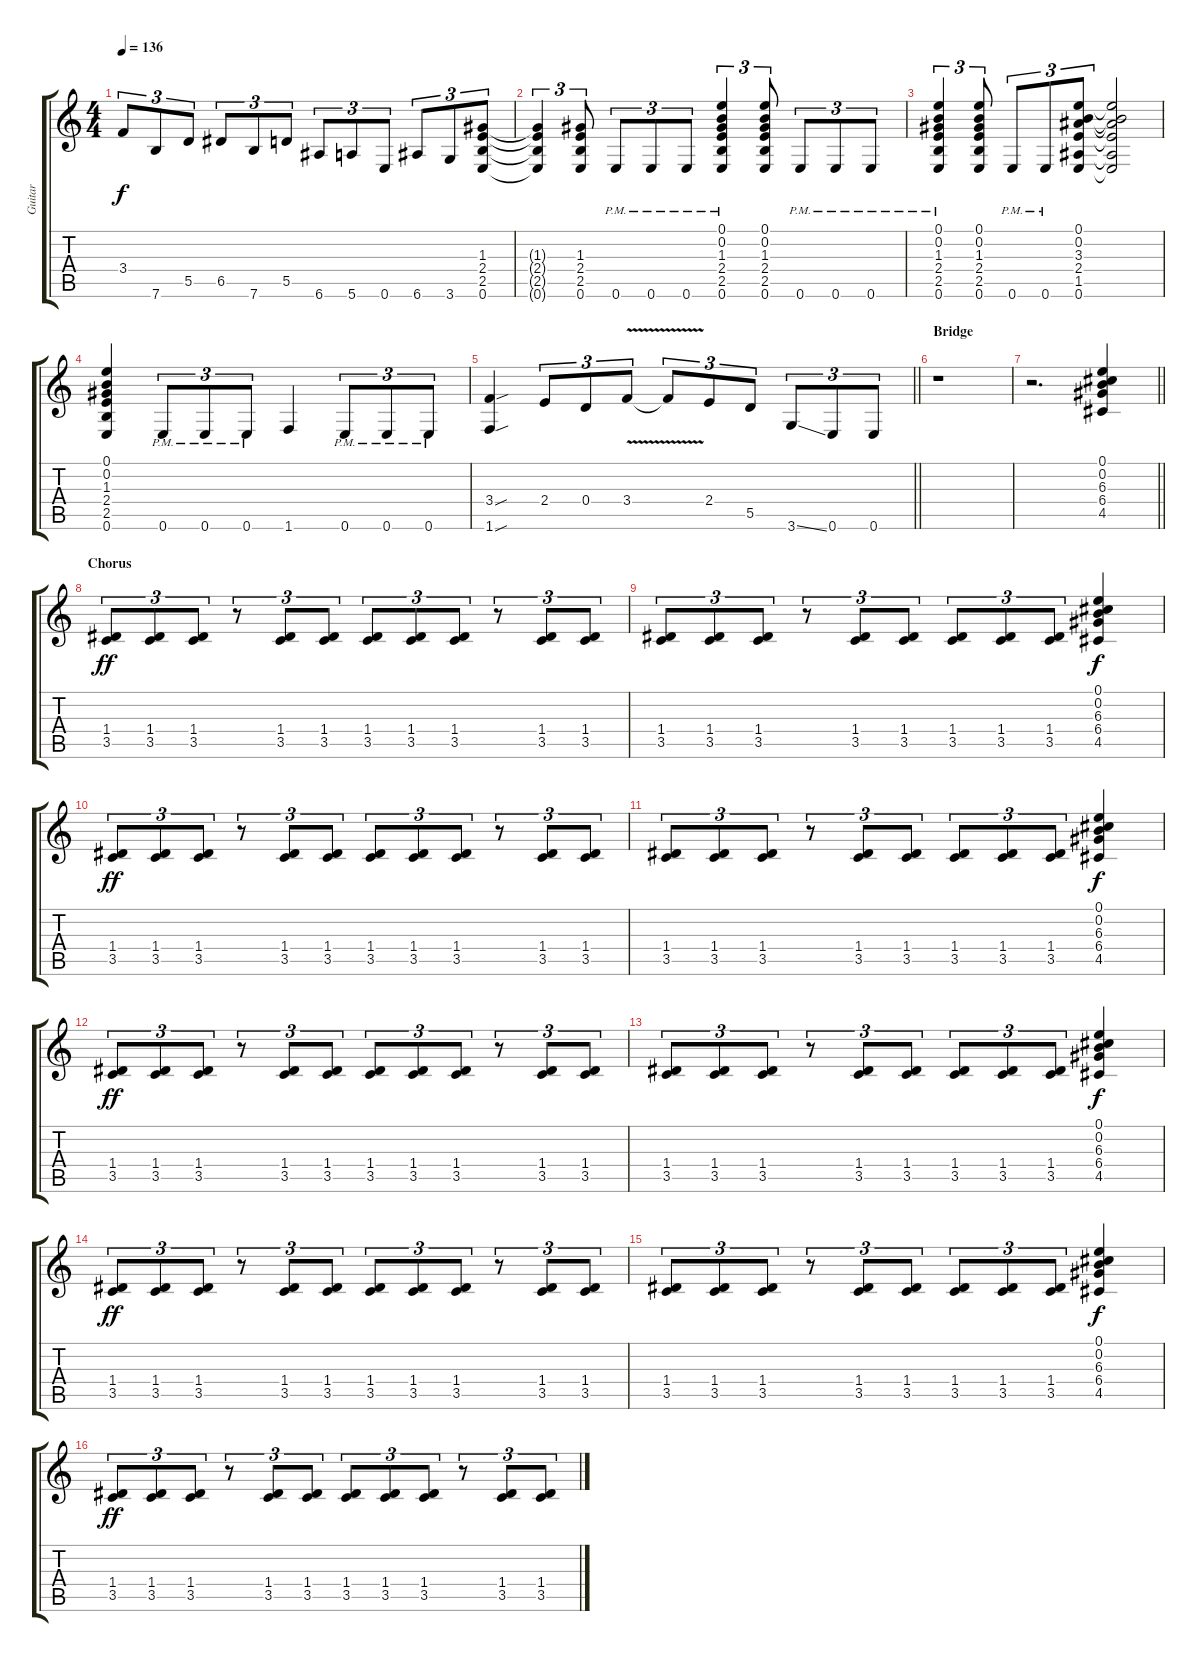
\track ("Guitar" "Guitar") {instrument distortionguitar}
\staff {score tabs}
\tuning (E4 B3 G3 D3 A2 E2) {hide}
\ts (4 4)
\tempo 136
\clef g2
\ks c
3.4.8{tu (3 2) dy f} 7.6.8{tu (3 2)} 5.5.8{tu (3 2)} 6.5.8{tu (3 2)} 7.6.8{tu (3 2)} 5.5.8{tu (3 2)} 6.6.8{tu (3 2)} 5.6.8{tu (3 2)} 0.6.8{tu (3 2)} 6.6.8{tu (3 2)} 3.6.8{tu (3 2)} (1.3 2.4 2.5 0.6).8{tu (3 2)} |
(1.3{t} 2.4{t} 2.5{t} 0.6{t}).4{tu (3 2)} (1.3 2.4 2.5 0.6).8{tu (3 2)} 0.6{pm}.8{tu (3 2)} 0.6{pm}.8{tu (3 2)} 0.6{pm}.8{tu (3 2)} (0.1 0.2 1.3 2.4 2.5 0.6{pm}).4{tu (3 2)} (0.1 0.2 1.3 2.4 2.5 0.6).8{tu (3 2)} 0.6{pm}.8{tu (3 2)} 0.6{pm}.8{tu (3 2)} 0.6{pm}.8{tu (3 2)} |
(0.1 0.2 1.3 2.4 2.5 0.6{pm}).4{tu (3 2)} (0.1 0.2 1.3 2.4 2.5 0.6).8{tu (3 2)} 0.6{pm}.8{tu (3 2)} 0.6{pm}.8{tu (3 2)} (0.1 0.2 3.3 2.4 1.5 0.6).8{tu (3 2)} (0.1{t} 0.2{t} 3.3{t} 2.4{t} 1.5{t} 0.6{t}).2 |
(0.1 0.2 1.3 2.4 2.5 0.6).4 0.6{pm}.8{tu (3 2)} 0.6{pm}.8{tu (3 2)} 0.6{pm}.8{tu (3 2)} 1.6.4 0.6{pm}.8{tu (3 2)} 0.6{pm}.8{tu (3 2)} 0.6{pm}.8{tu (3 2)} |
\barLineRight lightlight
(3.4{sou} 1.6{sou}).4 2.4.8{tu (3 2)} 0.4.8{tu (3 2)} 3.4{v}.8{tu (3 2)} 3.4{t}.8{tu (3 2)} 2.4.8{tu (3 2)} 5.5.8{tu (3 2)} 3.6{ss}.8{tu (3 2)} 0.6.8{tu (3 2)} 0.6.8{tu (3 2)} |
\section ("" "Bridge")
r.1 |
\barLineRight lightlight
r.2{d} (0.1 0.2 6.3 6.4 4.5).4 |
\section ("" "Chorus")
(1.4 3.5).8{tu (3 2) dy ff} (1.4 3.5).8{tu (3 2)} (1.4 3.5).8{tu (3 2)} r.8{tu (3 2)} (1.4 3.5).8{tu (3 2)} (1.4 3.5).8{tu (3 2)} (1.4 3.5).8{tu (3 2)} (1.4 3.5).8{tu (3 2)} (1.4 3.5).8{tu (3 2)} r.8{tu (3 2)} (1.4 3.5).8{tu (3 2)} (1.4 3.5).8{tu (3 2)} |
(1.4 3.5).8{tu (3 2)} (1.4 3.5).8{tu (3 2)} (1.4 3.5).8{tu (3 2)} r.8{tu (3 2)} (1.4 3.5).8{tu (3 2)} (1.4 3.5).8{tu (3 2)} (1.4 3.5).8{tu (3 2)} (1.4 3.5).8{tu (3 2)} (1.4 3.5).8{tu (3 2)} (0.1 0.2 6.3 6.4 4.5).4{dy f} |
(1.4 3.5).8{tu (3 2) dy ff} (1.4 3.5).8{tu (3 2)} (1.4 3.5).8{tu (3 2)} r.8{tu (3 2)} (1.4 3.5).8{tu (3 2)} (1.4 3.5).8{tu (3 2)} (1.4 3.5).8{tu (3 2)} (1.4 3.5).8{tu (3 2)} (1.4 3.5).8{tu (3 2)} r.8{tu (3 2)} (1.4 3.5).8{tu (3 2)} (1.4 3.5).8{tu (3 2)} |
(1.4 3.5).8{tu (3 2)} (1.4 3.5).8{tu (3 2)} (1.4 3.5).8{tu (3 2)} r.8{tu (3 2)} (1.4 3.5).8{tu (3 2)} (1.4 3.5).8{tu (3 2)} (1.4 3.5).8{tu (3 2)} (1.4 3.5).8{tu (3 2)} (1.4 3.5).8{tu (3 2)} (0.1 0.2 6.3 6.4 4.5).4{dy f} |
(1.4 3.5).8{tu (3 2) dy ff} (1.4 3.5).8{tu (3 2)} (1.4 3.5).8{tu (3 2)} r.8{tu (3 2)} (1.4 3.5).8{tu (3 2)} (1.4 3.5).8{tu (3 2)} (1.4 3.5).8{tu (3 2)} (1.4 3.5).8{tu (3 2)} (1.4 3.5).8{tu (3 2)} r.8{tu (3 2)} (1.4 3.5).8{tu (3 2)} (1.4 3.5).8{tu (3 2)} |
(1.4 3.5).8{tu (3 2)} (1.4 3.5).8{tu (3 2)} (1.4 3.5).8{tu (3 2)} r.8{tu (3 2)} (1.4 3.5).8{tu (3 2)} (1.4 3.5).8{tu (3 2)} (1.4 3.5).8{tu (3 2)} (1.4 3.5).8{tu (3 2)} (1.4 3.5).8{tu (3 2)} (0.1 0.2 6.3 6.4 4.5).4{dy f} |
(1.4 3.5).8{tu (3 2) dy ff} (1.4 3.5).8{tu (3 2)} (1.4 3.5).8{tu (3 2)} r.8{tu (3 2)} (1.4 3.5).8{tu (3 2)} (1.4 3.5).8{tu (3 2)} (1.4 3.5).8{tu (3 2)} (1.4 3.5).8{tu (3 2)} (1.4 3.5).8{tu (3 2)} r.8{tu (3 2)} (1.4 3.5).8{tu (3 2)} (1.4 3.5).8{tu (3 2)} |
(1.4 3.5).8{tu (3 2)} (1.4 3.5).8{tu (3 2)} (1.4 3.5).8{tu (3 2)} r.8{tu (3 2)} (1.4 3.5).8{tu (3 2)} (1.4 3.5).8{tu (3 2)} (1.4 3.5).8{tu (3 2)} (1.4 3.5).8{tu (3 2)} (1.4 3.5).8{tu (3 2)} (0.1 0.2 6.3 6.4 4.5).4{dy f} |
(1.4 3.5).8{tu (3 2) dy ff} (1.4 3.5).8{tu (3 2)} (1.4 3.5).8{tu (3 2)} r.8{tu (3 2)} (1.4 3.5).8{tu (3 2)} (1.4 3.5).8{tu (3 2)} (1.4 3.5).8{tu (3 2)} (1.4 3.5).8{tu (3 2)} (1.4 3.5).8{tu (3 2)} r.8{tu (3 2)} (1.4 3.5).8{tu (3 2)} (1.4 3.5).8{tu (3 2)}
